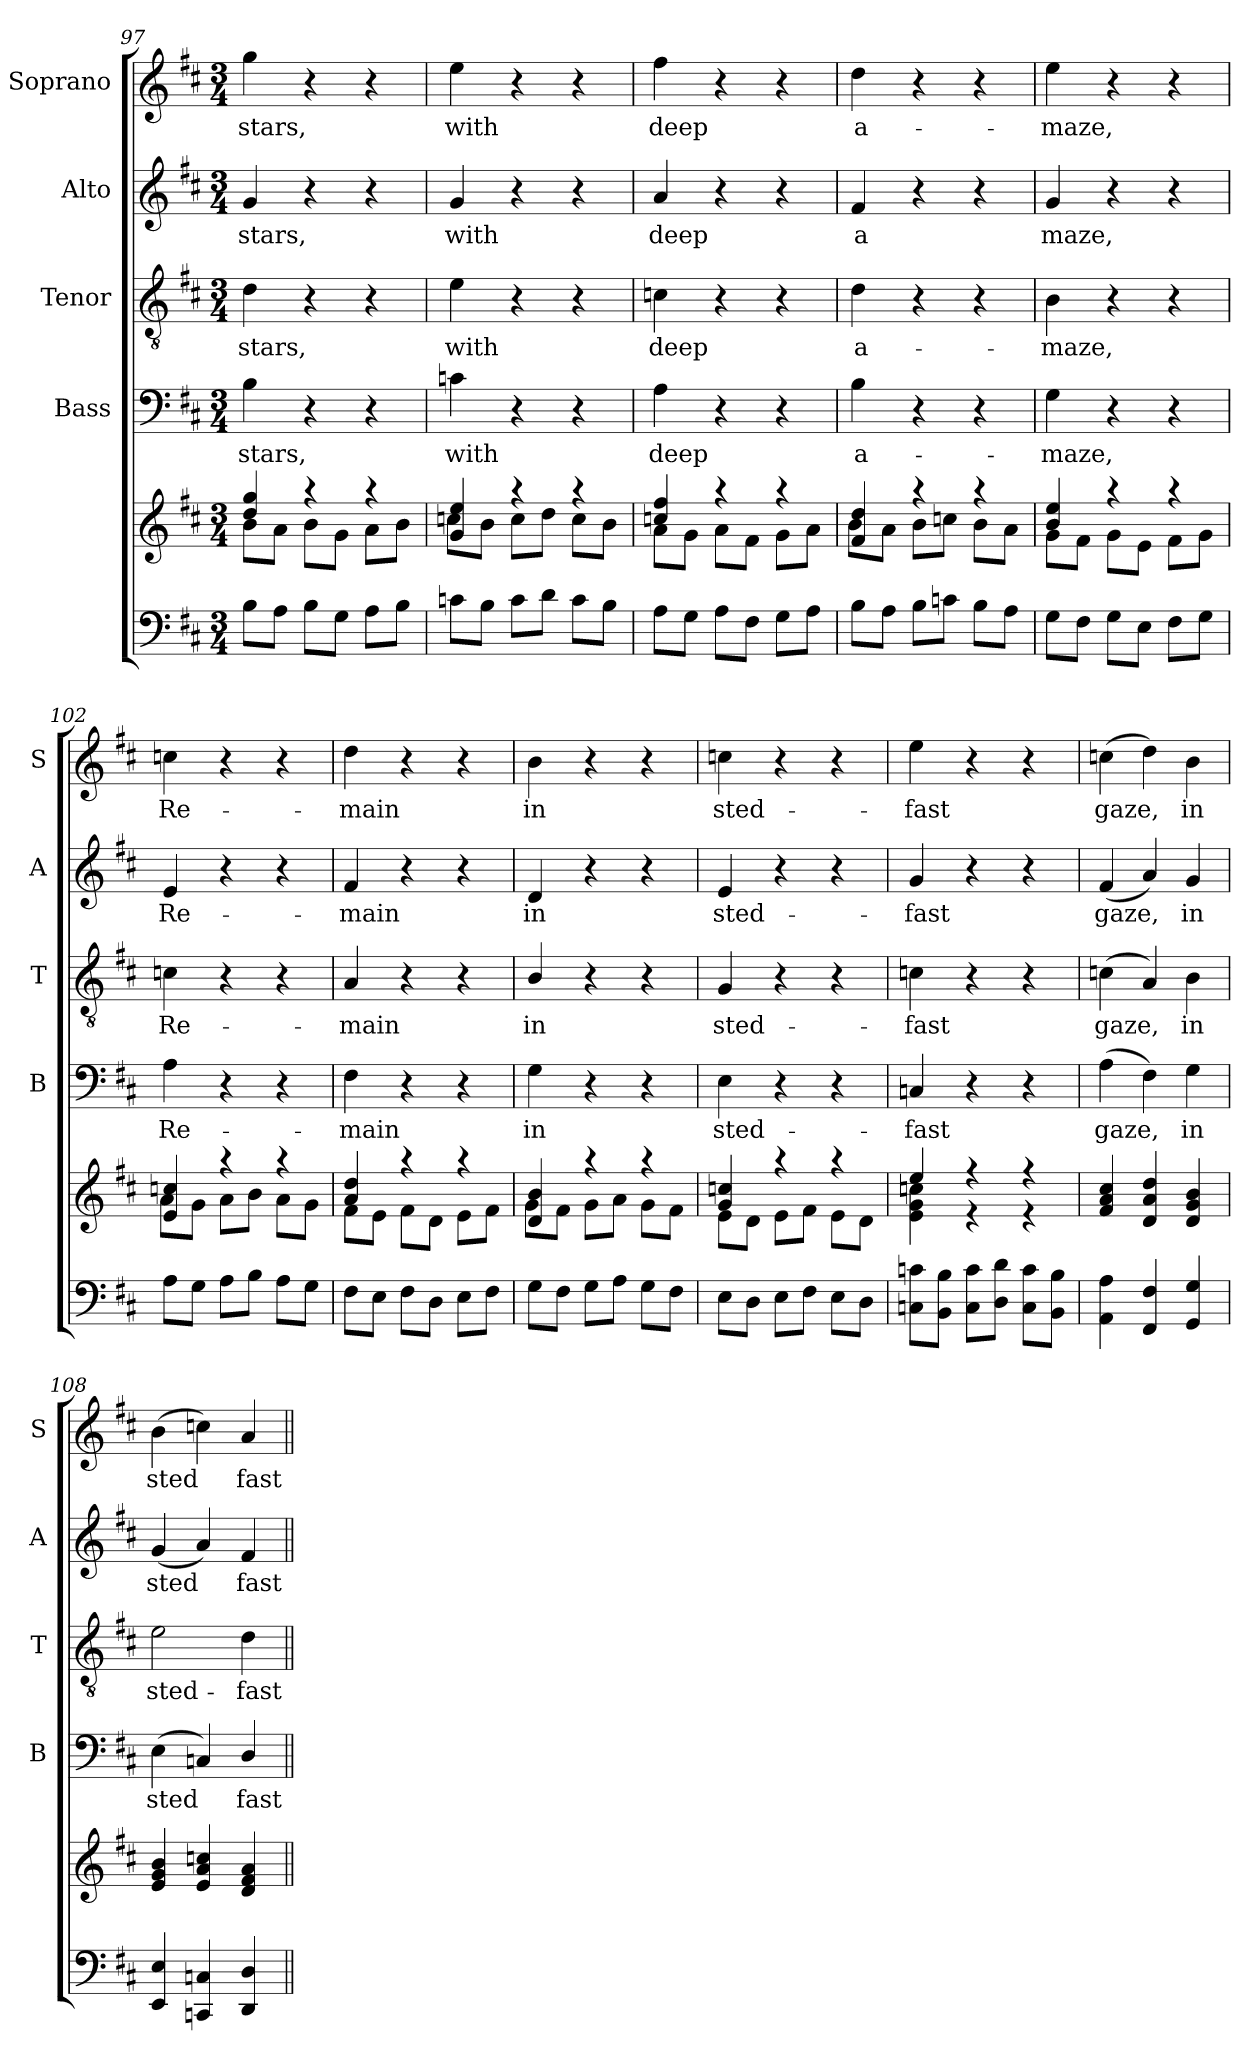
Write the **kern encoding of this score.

**kern	**kern	**kern	**text	**kern	**text	**kern	**text	**kern	**text
*part6	*part5	*part4	*part4	*part3	*part3	*part2	*part2	*part1	*part1
*staff6	*staff5	*staff4	*staff4	*staff3	*staff3	*staff2	*staff2	*staff1	*staff1
*	*	*I"Bass	*	*I"Tenor	*	*I"Alto	*	*I"Soprano	*
*	*	*I'B	*	*I'T	*	*I'A	*	*I'S	*
*clefF4	*clefG2	*clefF4	*	*clefGv2	*	*clefG2	*	*clefG2	*
*k[f#c#]	*k[f#c#]	*k[f#c#]	*	*k[f#c#]	*	*k[f#c#]	*	*k[f#c#]	*
*D:	*D:	*D:	*	*D:	*	*D:	*	*D:	*
*M3/4	*M3/4	*M3/4	*	*M3/4	*	*M3/4	*	*M3/4	*
=97	=97	=97	=97	=97	=97	=97	=97	=97	=97
*	*^	*	*	*	*	*	*	*	*
!	!	!	!	!LO:LY:b	!	!LO:LY:b	!	!LO:LY:b	!	!LO:LY:b
8B\L	4dd/ 4gg/	8b\L	4B\	stars,	4d\	stars,	4g/	stars,	4gg\	stars,
8A\J	.	8a\J	.	.	.	.	.	.	.	.
8B\L	4raa	8b\L	4r	.	4r	.	4r	.	4r	.
8G\J	.	8g\J	.	.	.	.	.	.	.	.
8A\L	4raa	8a\L	4r	.	4r	.	4r	.	4r	.
8B\J	.	8b\J	.	.	.	.	.	.	.	.
=98	=98	=98	=98	=98	=98	=98	=98	=98	=98	=98
!	!	!	!	!LO:LY:b	!	!LO:LY:b	!	!LO:LY:b	!	!LO:LY:b
8cn\L	4g/ 4ee/	8ccn\L	4cn\	with	4e\	with	4g/	with	4ee\	with
8B\J	.	8b\J	.	.	.	.	.	.	.	.
8c\L	4raa	8cc\L	4r	.	4r	.	4r	.	4r	.
8d\J	.	8dd\J	.	.	.	.	.	.	.	.
8c\L	4raa	8cc\L	4r	.	4r	.	4r	.	4r	.
8B\J	.	8b\J	.	.	.	.	.	.	.	.
=99	=99	=99	=99	=99	=99	=99	=99	=99	=99	=99
!	!	!	!	!LO:LY:b	!	!LO:LY:b	!	!LO:LY:b	!	!LO:LY:b
8A\L	4ccn/ 4ff#/	8a\L	4A\	deep	4cn\	deep	4a/	deep	4ff#\	deep
8G\J	.	8g\J	.	.	.	.	.	.	.	.
8A\L	4raa	8a\L	4r	.	4r	.	4r	.	4r	.
8F#\J	.	8f#\J	.	.	.	.	.	.	.	.
8G\L	4raa	8g\L	4r	.	4r	.	4r	.	4r	.
8A\J	.	8a\J	.	.	.	.	.	.	.	.
=100	=100	=100	=100	=100	=100	=100	=100	=100	=100	=100
!	!	!	!	!LO:LY:b	!	!LO:LY:b	!	!LO:LY:b	!	!LO:LY:b
8B\L	4f#/ 4dd/	8b\L	4B\	a-	4d\	a-	4f#/	a	4dd\	a-
8A\J	.	8a\J	.	.	.	.	.	.	.	.
8B\L	4raa	8b\L	4r	.	4r	.	4r	.	4r	.
8cn\J	.	8ccn\J	.	.	.	.	.	.	.	.
8B\L	4raa	8b\L	4r	.	4r	.	4r	.	4r	.
8A\J	.	8a\J	.	.	.	.	.	.	.	.
=101	=101	=101	=101	=101	=101	=101	=101	=101	=101	=101
!	!	!	!	!LO:LY:b	!	!LO:LY:b	!	!LO:LY:b	!	!LO:LY:b
8G\L	4b/ 4ee/	8g\L	4G\	-maze,	4B\	-maze,	4g/	maze,	4ee\	-maze,
8F#\J	.	8f#\J	.	.	.	.	.	.	.	.
8G\L	4raa	8g\L	4r	.	4r	.	4r	.	4r	.
8E\J	.	8e\J	.	.	.	.	.	.	.	.
8F#\L	4raa	8f#\L	4r	.	4r	.	4r	.	4r	.
8G\J	.	8g\J	.	.	.	.	.	.	.	.
=102	=102	=102	=102	=102	=102	=102	=102	=102	=102	=102
!	!	!	!	!LO:LY:b	!	!LO:LY:b	!	!LO:LY:b	!	!LO:LY:b
8A\L	4e/ 4ccn/	8a\L	4A\	Re-	4cn\	Re-	4e/	Re-	4cc\	Re-
8G\J	.	8g\J	.	.	.	.	.	.	.	.
8A\L	4raa	8a\L	4r	.	4r	.	4r	.	4r	.
8B\J	.	8b\J	.	.	.	.	.	.	.	.
8A\L	4raa	8a\L	4r	.	4r	.	4r	.	4r	.
8G\J	.	8g\J	.	.	.	.	.	.	.	.
!!LO:LB:g=z
=103	=103	=103	=103	=103	=103	=103	=103	=103	=103	=103
!	!	!	!	!LO:LY:b	!	!LO:LY:b	!	!LO:LY:b	!	!LO:LY:b
8F#\L	4a/ 4dd/	8f#\L	4F#\	-main	4A/	-main	4f#/	-main	4dd\	-main
8E\J	.	8e\J	.	.	.	.	.	.	.	.
8F#\L	4raa	8f#\L	4r	.	4r	.	4r	.	4r	.
8D\J	.	8d\J	.	.	.	.	.	.	.	.
8E\L	4raa	8e\L	4r	.	4r	.	4r	.	4r	.
8F#\J	.	8f#\J	.	.	.	.	.	.	.	.
=104	=104	=104	=104	=104	=104	=104	=104	=104	=104	=104
!	!	!	!	!LO:LY:b	!	!LO:LY:b	!	!LO:LY:b	!	!LO:LY:b
8G\L	4d/ 4b/	8g\L	4G\	in	4B/	in	4d/	in	4b\	in
8F#\J	.	8f#\J	.	.	.	.	.	.	.	.
8G\L	4raa	8g\L	4r	.	4r	.	4r	.	4r	.
8A\J	.	8a\J	.	.	.	.	.	.	.	.
8G\L	4raa	8g\L	4r	.	4r	.	4r	.	4r	.
8F#\J	.	8f#\J	.	.	.	.	.	.	.	.
=105	=105	=105	=105	=105	=105	=105	=105	=105	=105	=105
!	!	!	!	!LO:LY:b	!	!LO:LY:b	!	!LO:LY:b	!	!LO:LY:b
8E\L	4g/ 4ccn/	8e\L	4E\	sted-	4G/	sted-	4e/	sted-	4ccn\	sted-
8D\J	.	8d\J	.	.	.	.	.	.	.	.
8E\L	4raa	8e\L	4r	.	4r	.	4r	.	4r	.
8F#\J	.	8f#\J	.	.	.	.	.	.	.	.
8E\L	4raa	8e\L	4r	.	4r	.	4r	.	4r	.
8D\J	.	8d\J	.	.	.	.	.	.	.	.
=106	=106	=106	=106	=106	=106	=106	=106	=106	=106	=106
!	!	!	!	!LO:LY:b	!	!LO:LY:b	!	!LO:LY:b	!	!LO:LY:b
8Cn\ 8cn\L	4ee/	4e\ 4g\ 4ccn\	4Cn/	-fast	4cn\	-fast	4g/	-fast	4ee\	-fast
8BB\ 8B\J	.	.	.	.	.	.	.	.	.	.
8C\ 8c\L	4r	4r	4r	.	4r	.	4r	.	4r	.
8D\ 8d\J	.	.	.	.	.	.	.	.	.	.
8C\ 8c\L	4r	4r	4r	.	4r	.	4r	.	4r	.
8BB\ 8B\J	.	.	.	.	.	.	.	.	.	.
=107	=107	=107	=107	=107	=107	=107	=107	=107	=107	=107
!	!	!	!	!LO:LY:b	!	!LO:LY:b	!	!LO:LY:b	!	!LO:LY:b
4AA\ 4A\	4f#/ 4a/ 4cc#/	4ryy	(>4A\	gaze,	(<4cn\	gaze,	(<4f#/	gaze,	(>4ccn\	gaze,
4FF#/ 4F#/	4d/ 4a/ 4dd/	4ryy	4F#\)	.	4A/)	.	4a/)	.	4dd\)	.
!	!	!	!	!LO:LY:b	!	!LO:LY:b	!	!LO:LY:b	!	!LO:LY:b
4GG/ 4G/	4d/ 4g/ 4b/	4ryy	4G\	in	4B\	in	4g/	in	4b\	in
=108	=108	=108	=108	=108	=108	=108	=108	=108	=108	=108
!	!	!	!	!LO:LY:b	!	!LO:LY:b	!	!LO:LY:b	!	!LO:LY:b
4EE/ 4E/	4e/ 4g/ 4b/	2ryy	(<4E\	sted­	2e\	sted-	(<4g/	sted­	(>4b\	sted­
4CCn/ 4Cn/	4e/ 4a/ 4ccn/	.	4Cn/)	.	.	.	4a/)	.	4ccn\)	.
!	!	!	!	!LO:LY:b	!	!LO:LY:b	!	!LO:LY:b	!	!LO:LY:b
4DD/ 4D/	4d/ 4f#/ 4a/	4ryy	4D/	fast	4d\	-fast	4f#/	fast	4a/	fast
*	*v	*v	*	*	*	*	*	*	*	*
=||	=||	=||	=||	=||	=||	=||	=||	=||	=||
*-	*-	*-	*-	*-	*-	*-	*-	*-	*-
